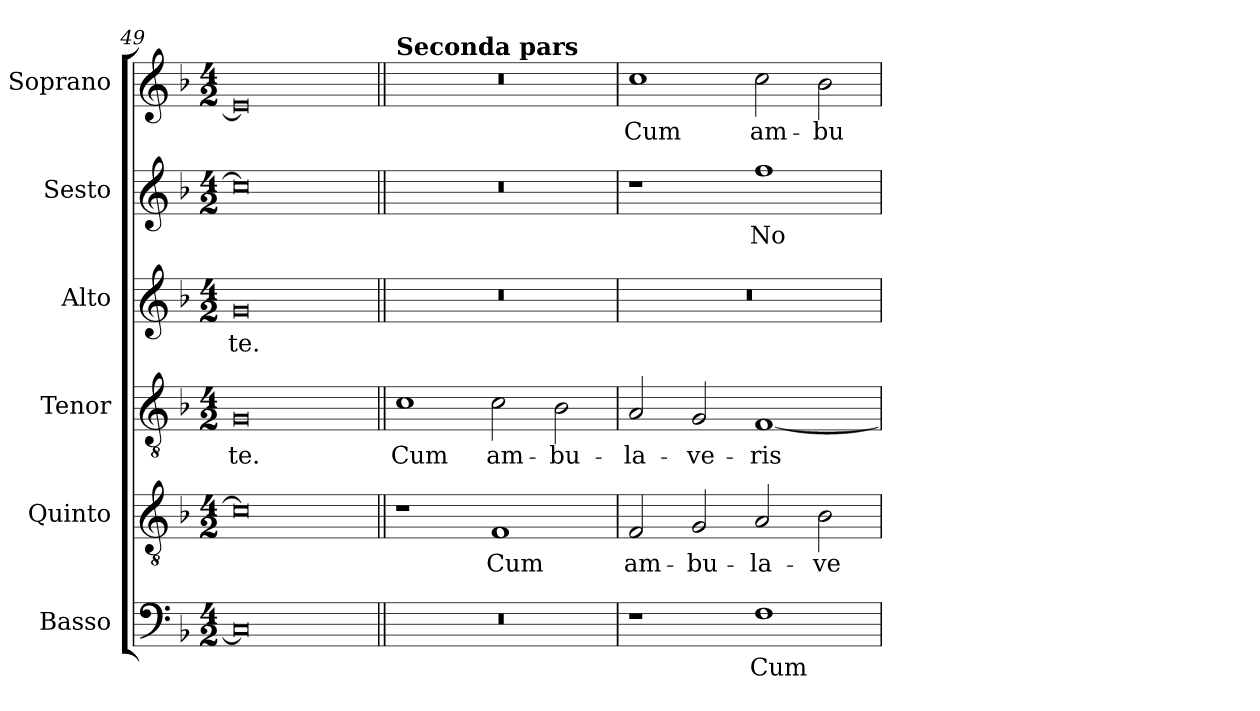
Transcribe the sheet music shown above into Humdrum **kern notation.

**kern	**text	**kern	**text	**kern	**text	**kern	**text	**kern	**text	**kern	**text
*part6	*part6	*part5	*part5	*part4	*part4	*part3	*part3	*part2	*part2	*part1	*part1
*staff6	*staff6	*staff5	*staff5	*staff4	*staff4	*staff3	*staff3	*staff2	*staff2	*staff1	*staff1
*I"Basso	*	*I"Quinto	*	*I"Tenor	*	*I"Alto	*	*I"Sesto	*	*I"Soprano	*
*I'B.	*	*I'Q.	*	*I'T.	*	*I'A.	*	*I'Ss.	*	*I'S.	*
*clefF4	*	*clefGv2	*	*clefGv2	*	*clefG2	*	*clefG2	*	*clefG2	*
*	*	*ITrd7c12	*	*ITrd7c12	*	*	*	*	*	*	*
*k[b-]	*	*k[b-]	*	*k[b-]	*	*k[b-]	*	*k[b-]	*	*k[b-]	*
*F:	*	*F:	*	*F:	*	*F:	*	*F:	*	*F:	*
*M4/2	*	*M4/2	*	*M4/2	*	*M4/2	*	*M4/2	*	*M4/2	*
=49	=49	=49	=49	=49	=49	=49	=49	=49	=49	=49	=49
!	!	!	!	!	!LO:LY:b:color=#000000	!	!	!	!	!	!
!	!	!	!	!	!	!	!LO:LY:b:color=#000000	!	!	!	!
0Ci]	.	0Ci]	.	0GGi	te.	0gi	te.	0cci]	.	0ei]	.
=50||	=50||	=50||	=50||	=50||	=50||	=50||	=50||	=50||	=50||	=50||	=50||
!LO:N:vis=1	!	!	!	!	!	!	!	!	!	!	!
!	!	!	!	!	!	!	!	!	!	!LO:TX:a:B:t=Seconda pars	!
!	!	!	!	!	!LO:LY:b:color=#000000	!LO:N:vis=1	!	!LO:N:vis=1	!	!LO:N:vis=1	!
0r	.	1r	.	1Ci	Cum	0r	.	0r	.	0r	.
!	!	!	!LO:LY:b:color=#000000	!	!	!	!	!	!	!	!
!	!	!	!	!	!LO:LY:b:color=#000000	!	!	!	!	!	!
.	.	1FFi	Cum	2Ci\	am-	.	.	.	.	.	.
!	!	!	!	!	!LO:LY:b:color=#000000	!	!	!	!	!	!
.	.	.	.	2BB-i\	-bu-	.	.	.	.	.	.
=51	=51	=51	=51	=51	=51	=51	=51	=51	=51	=51	=51
!	!	!	!LO:LY:b:color=#000000	!	!	!	!	!	!	!	!
!	!	!	!	!	!LO:LY:b:color=#000000	!LO:N:vis=1	!	!	!	!	!
!	!	!	!	!	!	!	!	!	!	!	!LO:LY:b:color=#000000
1r	.	2FFi/	am-	2AAi/	-la-	0r	.	1r	.	1cci	Cum
!	!	!	!LO:LY:b:color=#000000	!	!	!	!	!	!	!	!
!	!	!	!	!	!LO:LY:b:color=#000000	!	!	!	!	!	!
.	.	2GGi/	-bu-	2GGi/	-ve-	.	.	.	.	.	.
!	!LO:LY:b:color=#000000	!	!	!	!	!	!	!	!	!	!
!	!	!	!LO:LY:b:color=#000000	!	!	!	!	!	!	!	!
!	!	!	!	!	!LO:LY:b:color=#000000	!	!	!	!	!	!
!	!	!	!	!	!	!	!	!	!LO:LY:b:color=#000000	!	!
!	!	!	!	!	!	!	!	!	!	!	!LO:LY:b:color=#000000
1Fi	Cum	2AAi/	-la-	[1FFi	-ris	.	.	1ffi	No-	2cci\	am-
!	!	!	!LO:LY:b:color=#000000	!	!	!	!	!	!	!	!
!	!	!	!	!	!	!	!	!	!	!	!LO:LY:b:color=#000000
.	.	2BB-i\	-ve-	.	.	.	.	.	.	2b-i\	-bu-
=	=	=	=	=	=	=	=	=	=	=	=
*-	*-	*-	*-	*-	*-	*-	*-	*-	*-	*-	*-
